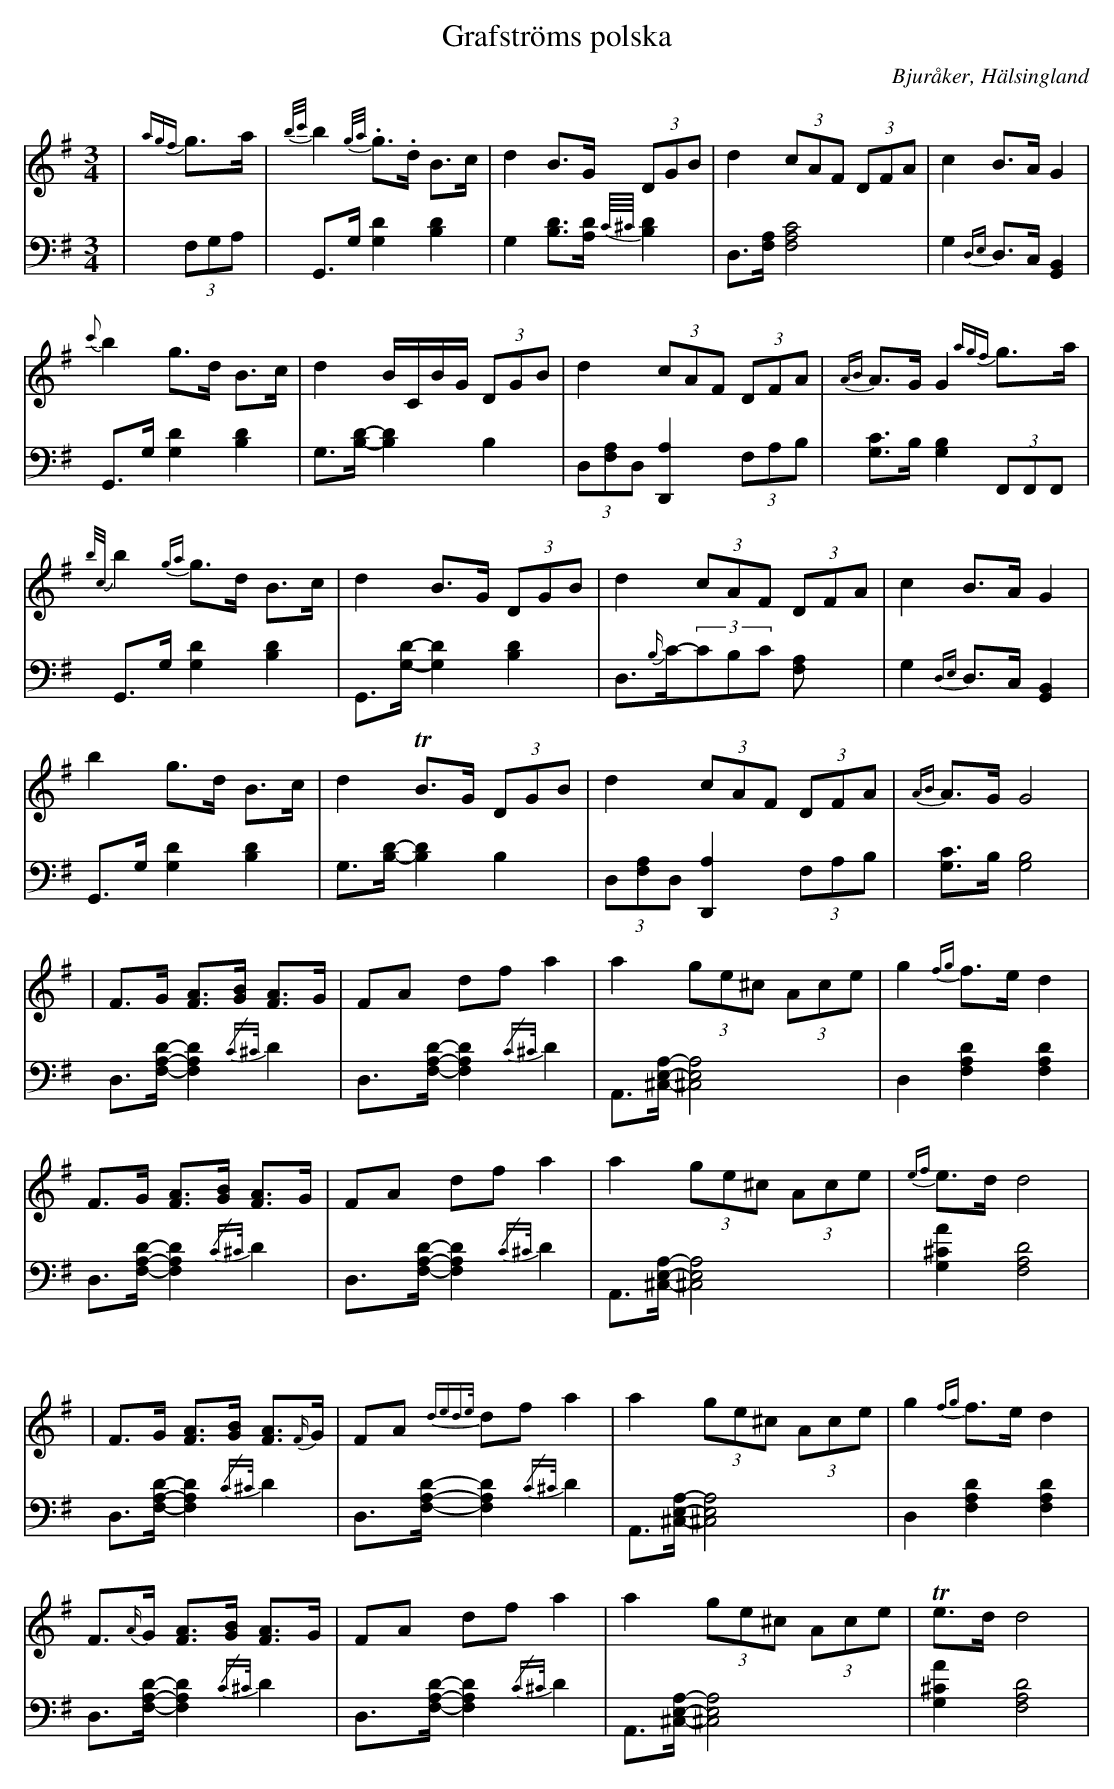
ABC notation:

X:1
T: Grafströms polska
O: Bjuråker, Hälsingland
M: 3/4
L: 1/8
K: G
V:1
V:2
V: 1
|{agf}g>a|{b/c'/}b2. {g/a/}g.>d B>c|d2 B>G (3DGB|d2 (3cAF (3DFA|c2 B>A G2|
{c'}b2 g>d B>c|d2 B/C/B/G/ (3DGB|d2 (3cAF (3DFA|{AB}A>G G2 {agf}g>a|
{b/c/}b2 {ga}g>d B>c|d2 B>G (3DGB|d2 (3cAF (3DFA|c2 B>A G2|
b2 g>d B>c|d2 TB>G (3DGB|d2 (3cAF (3DFA|{AB}A>G G4|
|F>G [FA]>[GB] [FA]>G |FA df a2 |a2 (3ge^c (3Ace |g2 {fg}f>e d2 |
F>G [FA]>[GB] [FA]>G |FA df a2 |a2 (3ge^c (3Ace |{ef}e>d d4|
|F>G [FA]>[GB] [FA]>{F/}G |FA {dede/}df a2 |a2 (3ge^c (3Ace |g2 {fg}f>e d2 |
F>{A/}G [FA]>[GB] [FA]>G |FA df a2 |a2 (3ge^c (3Ace |Te>d d4|
V:2 clef=bass
|(3F,G,A, | G,,>G, [G,2D2] [B,2D2]|G,2 [B,D]>[A,D] {C//^C//}[B,D]2|D,>[F,A,] [F,4A,4C4]| G,2 {D,E,}D,>C, [G,,2B,,2]|
 G,,>G, [G,2D2] [B,2D2]|G,>[B,D]-[B,2D2] B,2|(3D,[F,A,]D, [D,,2A,2] (3F,A,B,| [G,C]>B, [G,2B,2](3F,,F,,F,,|
G,,>G, [G,2D2] [B,2D2]|G,,>[G,D]-[G,2D2] [B,2D2]|D,>{B,/}C-(3CB,C [F,2A,]| G,2 {D,E,}D,>C, [G,,2B,,2]|
 G,,>G, [G,2D2] [B,2D2]|G,>[B,D]-[B,2D2] B,2|(3D,[F,A,]D, [D,,2A,2] (3F,A,B,| [G,C]>B, [G,4B,4]|
D,>[F,A,D]-[F,2A,2D2] {/C^C/}D2|D,>[F,A,D]-[F,2A,2D2] {/C^C/}D2| A,,>[^C,E,A,]-[^C,4E,4A,4]|D,2 [F,2A,2D2] [F,2A,2D2] |
D,>[F,A,D]-[F,2A,2D2] {/C^C/}D2| D,>[F,A,D]-[F,2A,2D2] {/C^C/}D2| A,,>[^C,E,A,]-[^C,4E,4A,4]| [G,2A2^C2] [F,4A,4D4]|
D,>[F,A,D]-[F,2A,2D2] {/C^C/}D2|D,>[F,A,D]-[F,2A,2D2] {/C^C/}D2| A,,>[^C,E,A,]-[^C,4E,4A,4]|D,2 [F,2A,2D2] [F,2A,2D2] |
D,>[F,A,D]-[F,2A,2D2] {/C^C/}D2| D,>[F,A,D]-[F,2A,2D2] {/C^C/}D2| A,,>[^C,E,A,]-[^C,4E,4A,4]| [G,2A2^C2] [F,4A,4D4]|
